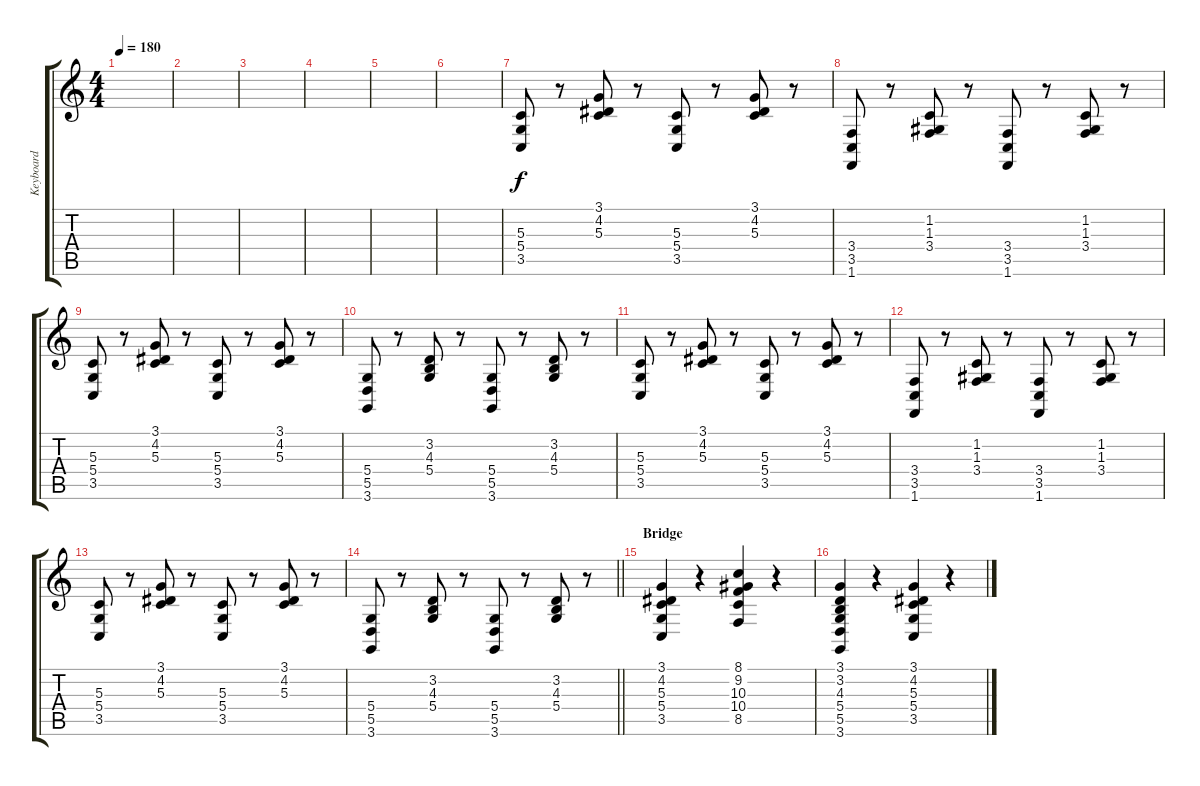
\track ("Keyboard" "Keyboard") {instrument stringensemble1}
\staff {score tabs}
\tuning (E4 B3 G3 D3 A2 E2) {hide}
\ts (4 4)
\tempo 180
\clef g2
\ks c
|
|
|
|
|
|
(5.3 5.4 3.5).8 r.8 (3.1 4.2 5.3).8 r.8 (5.3 5.4 3.5).8 r.8 (3.1 4.2 5.3).8 r.8 |
(3.4 3.5 1.6).8 r.8 (1.2 1.3 3.4).8 r.8 (3.4 3.5 1.6).8 r.8 (1.2 1.3 3.4).8 r.8 |
(5.3 5.4 3.5).8 r.8 (3.1 4.2 5.3).8 r.8 (5.3 5.4 3.5).8 r.8 (3.1 4.2 5.3).8 r.8 |
(5.4 5.5 3.6).8 r.8 (3.2 4.3 5.4).8 r.8 (5.4 5.5 3.6).8 r.8 (3.2 4.3 5.4).8 r.8 |
(5.3 5.4 3.5).8 r.8 (3.1 4.2 5.3).8 r.8 (5.3 5.4 3.5).8 r.8 (3.1 4.2 5.3).8 r.8 |
(3.4 3.5 1.6).8 r.8 (1.2 1.3 3.4).8 r.8 (3.4 3.5 1.6).8 r.8 (1.2 1.3 3.4).8 r.8 |
(5.3 5.4 3.5).8 r.8 (3.1 4.2 5.3).8 r.8 (5.3 5.4 3.5).8 r.8 (3.1 4.2 5.3).8 r.8 |
\barLineRight lightlight
(5.4 5.5 3.6).8 r.8 (3.2 4.3 5.4).8 r.8 (5.4 5.5 3.6).8 r.8 (3.2 4.3 5.4).8 r.8 |
\section ("" "Bridge")
(3.1 4.2 5.3 5.4 3.5).4 r.4 (8.1 9.2 10.3 10.4 8.5).4 r.4 |
(3.1 3.2 4.3 5.4 5.5 3.6).4 r.4 (3.1 4.2 5.3 5.4 3.5).4 r.4
